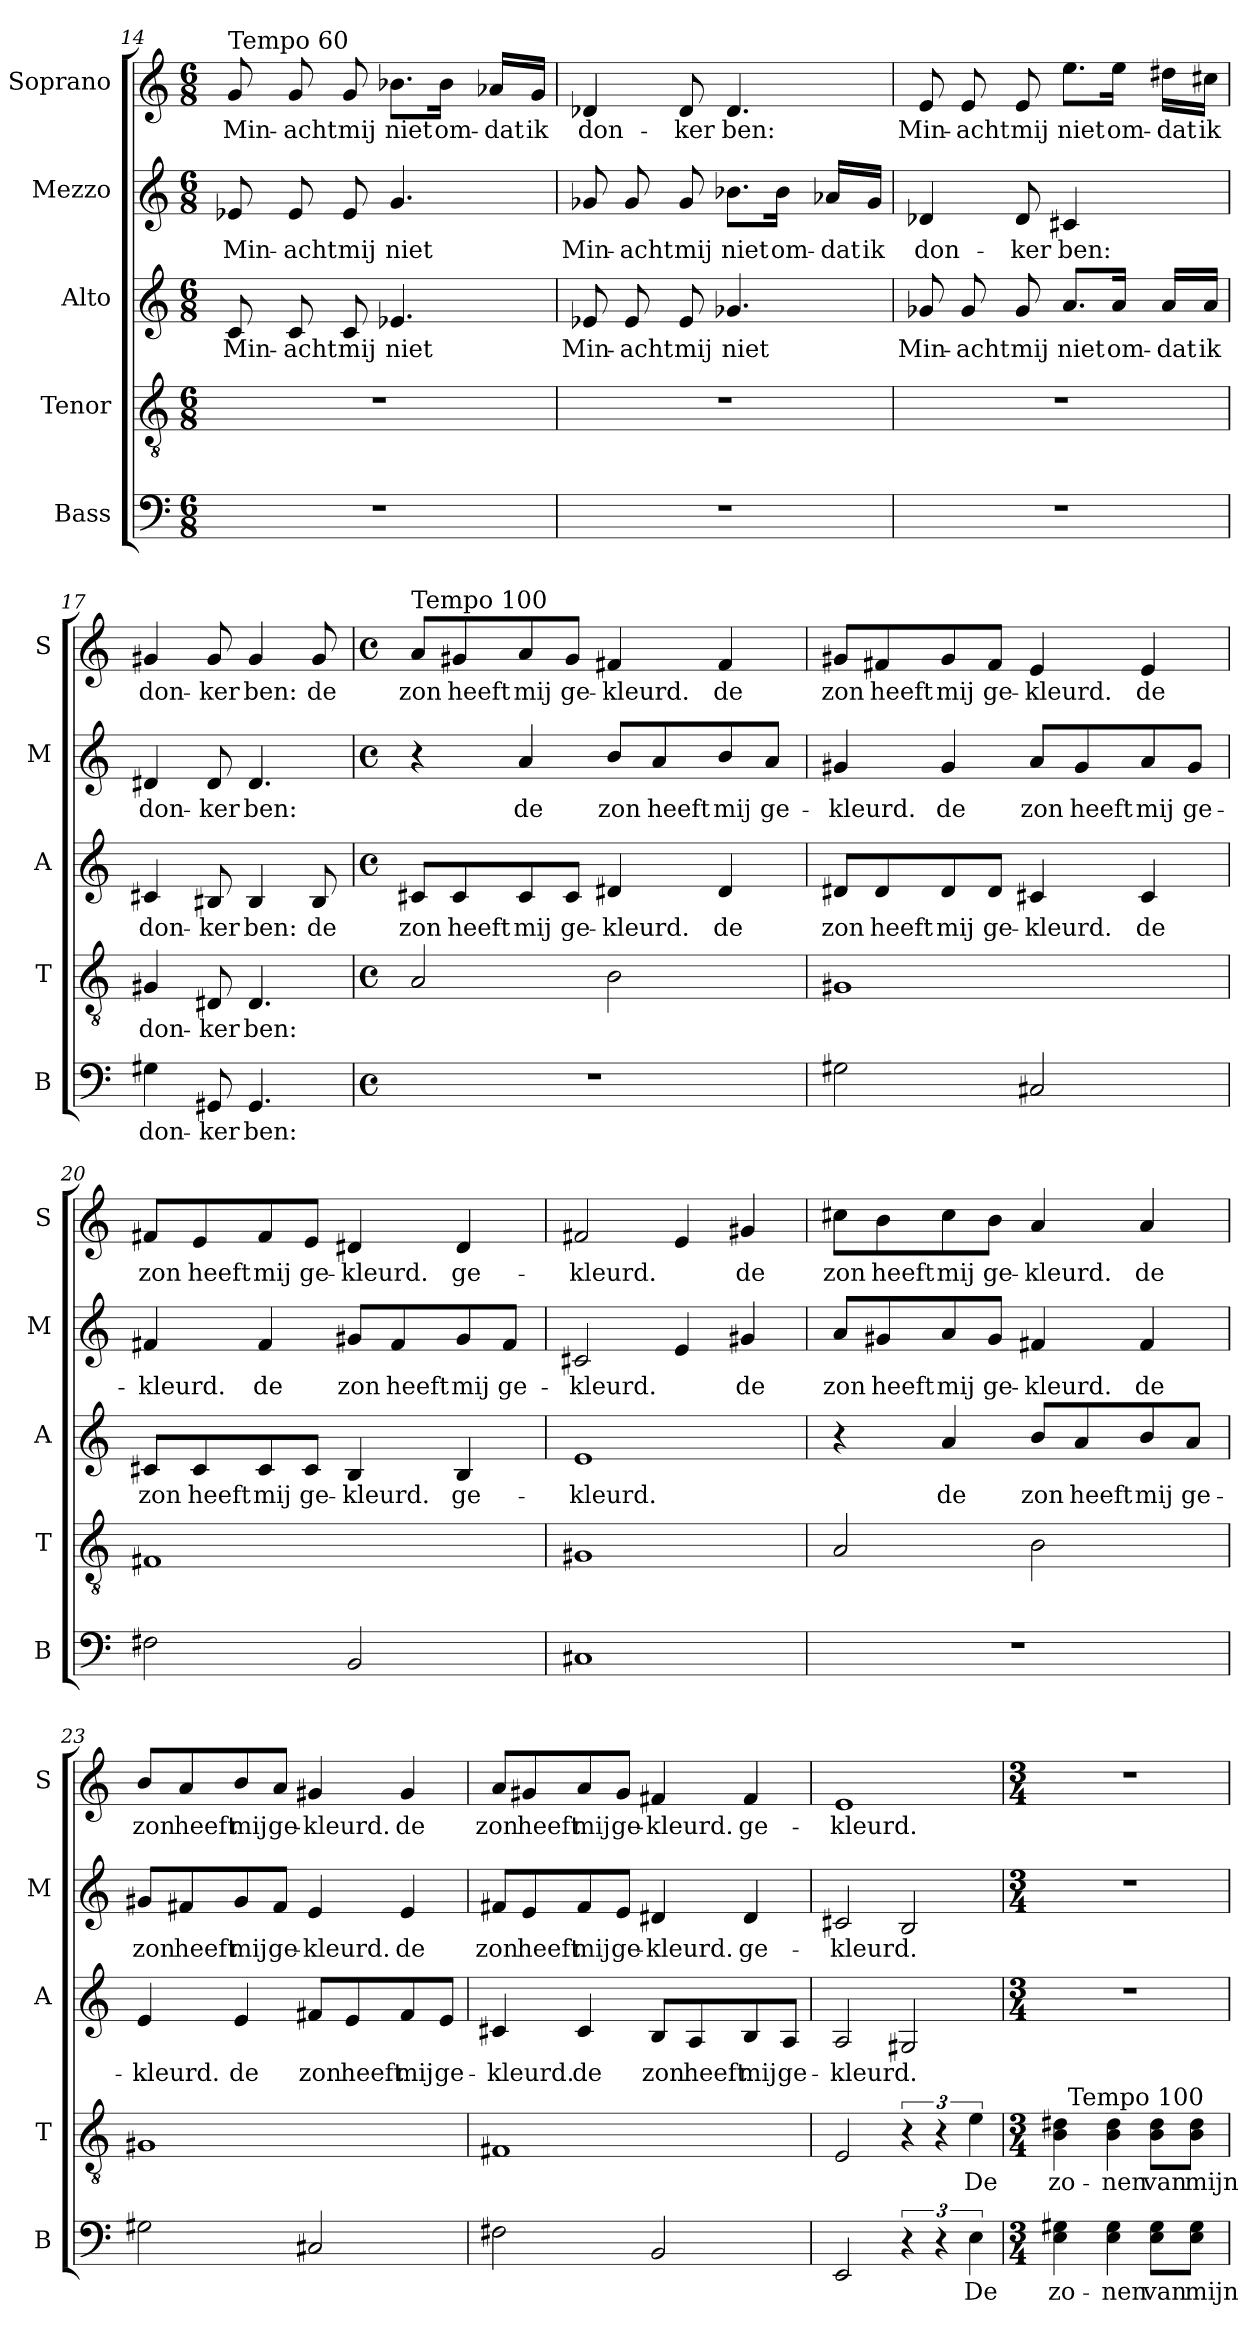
**kern	**text	**kern	**text	**kern	**text	**kern	**text	**kern	**text
*part5	*part5	*part4	*part4	*part3	*part3	*part2	*part2	*part1	*part1
*staff5	*staff5	*staff4	*staff4	*staff3	*staff3	*staff2	*staff2	*staff1	*staff1
*I"Bass	*	*I"Tenor	*	*I"Alto	*	*I"Mezzo	*	*I"Soprano	*
*I'B	*	*I'T	*	*I'A	*	*I'M	*	*I'S	*
*clefF4	*	*clefGv2	*	*clefG2	*	*clefG2	*	*clefG2	*
*k[]	*	*k[]	*	*k[]	*	*k[]	*	*k[]	*
*C:	*	*C:	*	*C:	*	*C:	*	*C:	*
*M6/8	*	*M6/8	*	*M6/8	*	*M6/8	*	*M6/8	*
=14	=14	=14	=14	=14	=14	=14	=14	=14	=14
!	!	!	!	!	!	!	!	!LO:TX:a:t=Tempo 60	!
2.r	.	2.r	.	8c!/	Min-	8e-X!/	Min-	8g!/	Min-
.	.	.	.	8c!/	-acht	8e-!/	-acht	8g!/	-acht
.	.	.	.	8c!/	mij	8e-!/	mij	8g!/	mij
.	.	.	.	4.e-X!/	niet	4.g!/	niet	8.b-X!\L	niet
.	.	.	.	.	.	.	.	16b-!\Jk	om-
.	.	.	.	.	.	.	.	16a-X!/LL	-dat
.	.	.	.	.	.	.	.	16g!/JJ	ik
!!LO:LB:g=z
=15	=15	=15	=15	=15	=15	=15	=15	=15	=15
2.r	.	2.r	.	8e-X!/	Min-	8g-X!/	Min-	4d-X!/	don-
.	.	.	.	8e-!/	-acht	8g-!/	-acht	.	.
.	.	.	.	8e-!/	mij	8g-!/	mij	8d-!/	-ker
.	.	.	.	4.g-X!/	niet	8.b-X!\L	niet	4.d-!/	ben:
.	.	.	.	.	.	16b-!\Jk	om-	.	.
.	.	.	.	.	.	16a-X!/LL	-dat	.	.
.	.	.	.	.	.	16g-!/JJ	ik	.	.
=16	=16	=16	=16	=16	=16	=16	=16	=16	=16
2.r	.	2.r	.	8g-X!/	Min-	4d-X!/	don-	8e!/	Min-
.	.	.	.	8g-!/	-acht	.	.	8e!/	-acht
.	.	.	.	8g-!/	mij	8d-!/	-ker	8e!/	mij
.	.	.	.	8.a!/L	niet	4c#X!/	ben:	8.ee!\L	niet
.	.	.	.	16a!/Jk	om-	.	.	16ee!\Jk	om-
.	.	.	.	16a!/LL	-dat	8ryy	.	16dd#X!\LL	-dat
.	.	.	.	16a!/JJ	ik	.	.	16cc#X!\JJ	ik
=17	=17	=17	=17	=17	=17	=17	=17	=17	=17
4G#X!\	don-	4G#X!/	don-	4c#X!/	don-	4d#X!/	don-	4g#X!/	don-
8GG#X!/	-ker	8D#X!/	-ker	8B#X!/	-ker	8d#!/	-ker	8g#!/	-ker
4.GG#!/	ben:	4.D#!/	ben:	4B#!/	ben:	4.d#!/	ben:	4g#!/	ben:
.	.	.	.	8B#!/	de	.	.	8g#!/	de
!!LO:PB:g=z
=18	=18	=18	=18	=18	=18	=18	=18	=18	=18
*M4/4	*	*M4/4	*	*M4/4	*	*M4/4	*	*M4/4	*
*met(c)	*	*met(c)	*	*met(c)	*	*met(c)	*	*met(c)	*
!	!	!	!	!	!	!	!	!LO:TX:a:t=Tempo 100	!
1r	.	2A!/	.	8c#X!/L	zon	4r	.	8a!/L	zon
.	.	.	.	8c#!/	heeft	.	.	8g#X!/	heeft
.	.	.	.	8c#!/	mij	4a!/	de	8a!/	mij
.	.	.	.	8c#!/J	ge-	.	.	8g#!/J	ge-
.	.	2B!\	.	4d#X!/	-kleurd.	8b!/L	zon	4f#X!/	-kleurd.
.	.	.	.	.	.	8a!/	heeft	.	.
.	.	.	.	4d#!/	de	8b!/	mij	4f#!/	de
.	.	.	.	.	.	8a!/J	ge-	.	.
=19	=19	=19	=19	=19	=19	=19	=19	=19	=19
2G#X!\	.	1G#X!	.	8d#X!/L	zon	4g#X!/	-kleurd.	8g#X!/L	zon
.	.	.	.	8d#!/	heeft	.	.	8f#X!/	heeft
.	.	.	.	8d#!/	mij	4g#!/	de	8g#!/	mij
.	.	.	.	8d#!/J	ge-	.	.	8f#!/J	ge-
2C#X!/	.	.	.	4c#X!/	-kleurd.	8a!/L	zon	4e!/	-kleurd.
.	.	.	.	.	.	8g#!/	heeft	.	.
.	.	.	.	4c#!/	de	8a!/	mij	4e!/	de
.	.	.	.	.	.	8g#!/J	ge-	.	.
!!LO:LB:g=z
=20	=20	=20	=20	=20	=20	=20	=20	=20	=20
2F#X!\	.	1F#X!	.	8c#X!/L	zon	4f#X!/	-kleurd.	8f#X!/L	zon
.	.	.	.	8c#!/	heeft	.	.	8e!/	heeft
.	.	.	.	8c#!/	mij	4f#!/	de	8f#!/	mij
.	.	.	.	8c#!/J	ge-	.	.	8e!/J	ge-
2BB!/	.	.	.	4B!/	-kleurd.	8g#X!/L	zon	4d#X!/	-kleurd.
.	.	.	.	.	.	8f#!/	heeft	.	.
.	.	.	.	4B!/	ge-	8g#!/	mij	4d#!/	ge-
.	.	.	.	.	.	8f#!/J	ge-	.	.
=21	=21	=21	=21	=21	=21	=21	=21	=21	=21
1C#X!	.	1G#X!	.	1e!	-kleurd.	2c#X!/	-kleurd.	2f#X!/	-kleurd.
.	.	.	.	.	.	4e!/	.	4e!/	.
.	.	.	.	.	.	4g#X!/	de	4g#X!/	de
=22	=22	=22	=22	=22	=22	=22	=22	=22	=22
1r	.	2A!/	.	4r	.	8a!/L	zon	8cc#X!\L	zon
.	.	.	.	.	.	8g#X!/	heeft	8b!\	heeft
.	.	.	.	4a!/	de	8a!/	mij	8cc#!\	mij
.	.	.	.	.	.	8g#!/J	ge-	8b!\J	ge-
.	.	2B!\	.	8b!/L	zon	4f#X!/	-kleurd.	4a!/	-kleurd.
.	.	.	.	8a!/	heeft	.	.	.	.
.	.	.	.	8b!/	mij	4f#!/	de	4a!/	de
.	.	.	.	8a!/J	ge-	.	.	.	.
!!LO:LB:g=z
=23	=23	=23	=23	=23	=23	=23	=23	=23	=23
2G#X!\	.	1G#X!	.	4e!/	-kleurd.	8g#X!/L	zon	8b!/L	zon
.	.	.	.	.	.	8f#X!/	heeft	8a!/	heeft
.	.	.	.	4e!/	de	8g#!/	mij	8b!/	mij
.	.	.	.	.	.	8f#!/J	ge-	8a!/J	ge-
2C#X!/	.	.	.	8f#X!/L	zon	4e!/	-kleurd.	4g#X!/	-kleurd.
.	.	.	.	8e!/	heeft	.	.	.	.
.	.	.	.	8f#!/	mij	4e!/	de	4g#!/	de
.	.	.	.	8e!/J	ge-	.	.	.	.
=24	=24	=24	=24	=24	=24	=24	=24	=24	=24
2F#X!\	.	1F#X!	.	4c#X!/	-kleurd.	8f#X!/L	zon	8a!/L	zon
.	.	.	.	.	.	8e!/	heeft	8g#X!/	heeft
.	.	.	.	4c#!/	de	8f#!/	mij	8a!/	mij
.	.	.	.	.	.	8e!/J	ge-	8g#!/J	ge-
2BB!/	.	.	.	8B!/L	zon	4d#X!/	-kleurd.	4f#X!/	-kleurd.
.	.	.	.	8A!/	heeft	.	.	.	.
.	.	.	.	8B!/	mij	4d#!/	ge-	4f#!/	ge-
.	.	.	.	8A!/J	ge-	.	.	.	.
=25	=25	=25	=25	=25	=25	=25	=25	=25	=25
2EE!/	.	2E!/	.	2A!/	-kleurd.	2c#X!/	-kleurd.	1e!	-kleurd.
6r	.	6r	.	2G#X!/	.	2B!/	.	.	.
6r	.	6r	.	.	.	.	.	.	.
6E!\	De	6e!\	De	.	.	.	.	.	.
!!LO:PB:g=z
=26	=26	=26	=26	=26	=26	=26	=26	=26	=26
*M3/4	*	*M3/4	*	*M3/4	*	*M3/4	*	*M3/4	*
*	*	*^	*	*	*	*	*	*	*
4E!\ 4G#X!\	zo-	4B!\ 4d#X!\	24ryy	zo-	2.r	.	2.r	.	2.r	.
!	!	!	!LO:TX:a:t=Tempo 100	!	!	!	!	!	!	!
.	.	.	3%2ryy	.	.	.	.	.	.	.
4E!\ 4G#!\	-nen	4B!\ 4d#!\	.	-nen	.	.	.	.	.	.
8E!\ 8G#!\L	van	8B!\ 8d#!\L	.	van	.	.	.	.	.	.
8E!\ 8G#!\J	mijn	8B!\ 8d#!\J	.	mijn	.	.	.	.	.	.
.	.	.	24ryy	.	.	.	.	.	.	.
*	*	*v	*v	*	*	*	*	*	*	*
=	=	=	=	=	=	=	=	=	=
*-	*-	*-	*-	*-	*-	*-	*-	*-	*-
